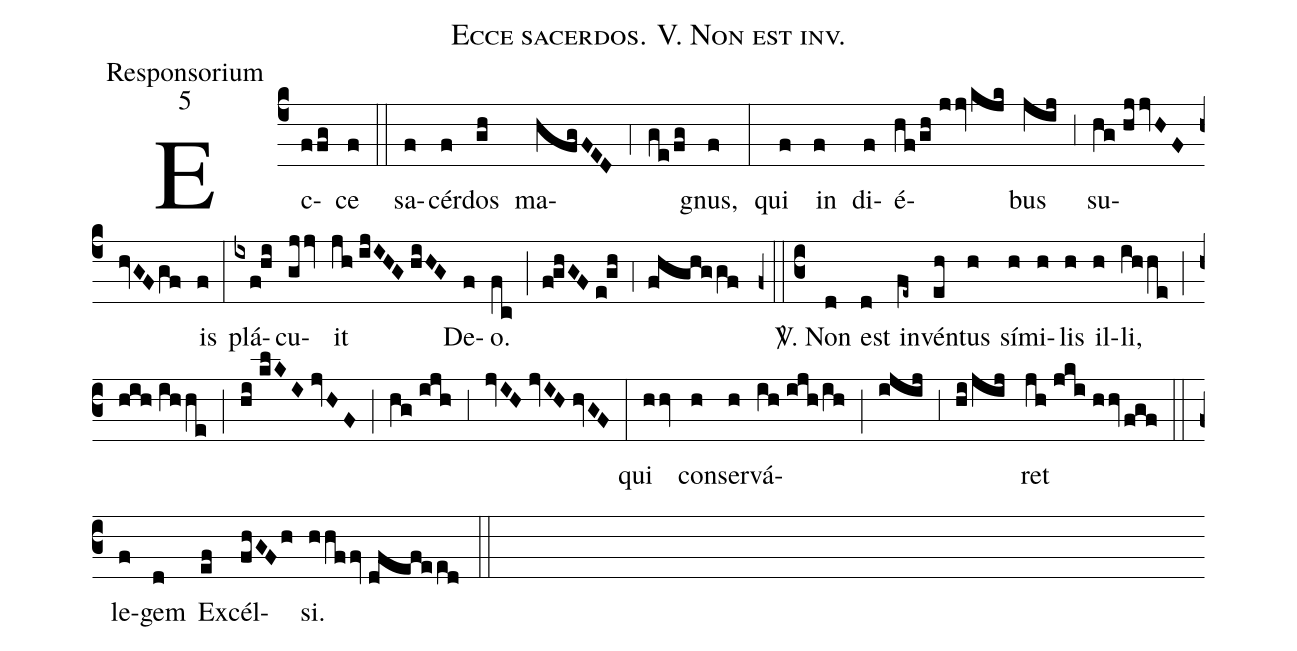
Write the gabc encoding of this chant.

name:Ecce sacerdos. V. Non est inv.;
office-part:Responsorium;
mode:5;
%%
(c4) Ec(ffg)ce(f) (::)
sa(f)cér(f)dos(gh) ma(hfgFED)(,4)(ge/fg)gnus,(f) (:)
qui(f) in(f) di(f)é(hf/gh//jjv/kjk)bus(jij) (,3) su(hg//hjjvHF//hvGF/gf)is(f) (:)
plá(ixf!hi)cu(gjjv)it(jh//ijIHG//hiHG) De(f)o.(fc) (;) (f!ghGF//e!gh) (,4) (fhghggf)
(z0::c3) <sp>V/</sp>. Non(d) est(d) in(fe~)vén(eh)tus(h) sí(h)mi(h)lis(h) il(h)li,(ihhe) (;) (hih//ihhe) (;) (hi//klKI//jvHF) (;) (hg//ijh) (,3) (jvIH//jvIH//hvGF) (:)
qui(hhv) con(h)ser(h)vá(ih//ijh/ih)(;)(ijij,3hi/jij)ret(jh//jki//hhv/fgf) (::)
le(f)gem(d) Ex(ef)cél(fhGFh)si.(hhffv//dfefeed) (::)
